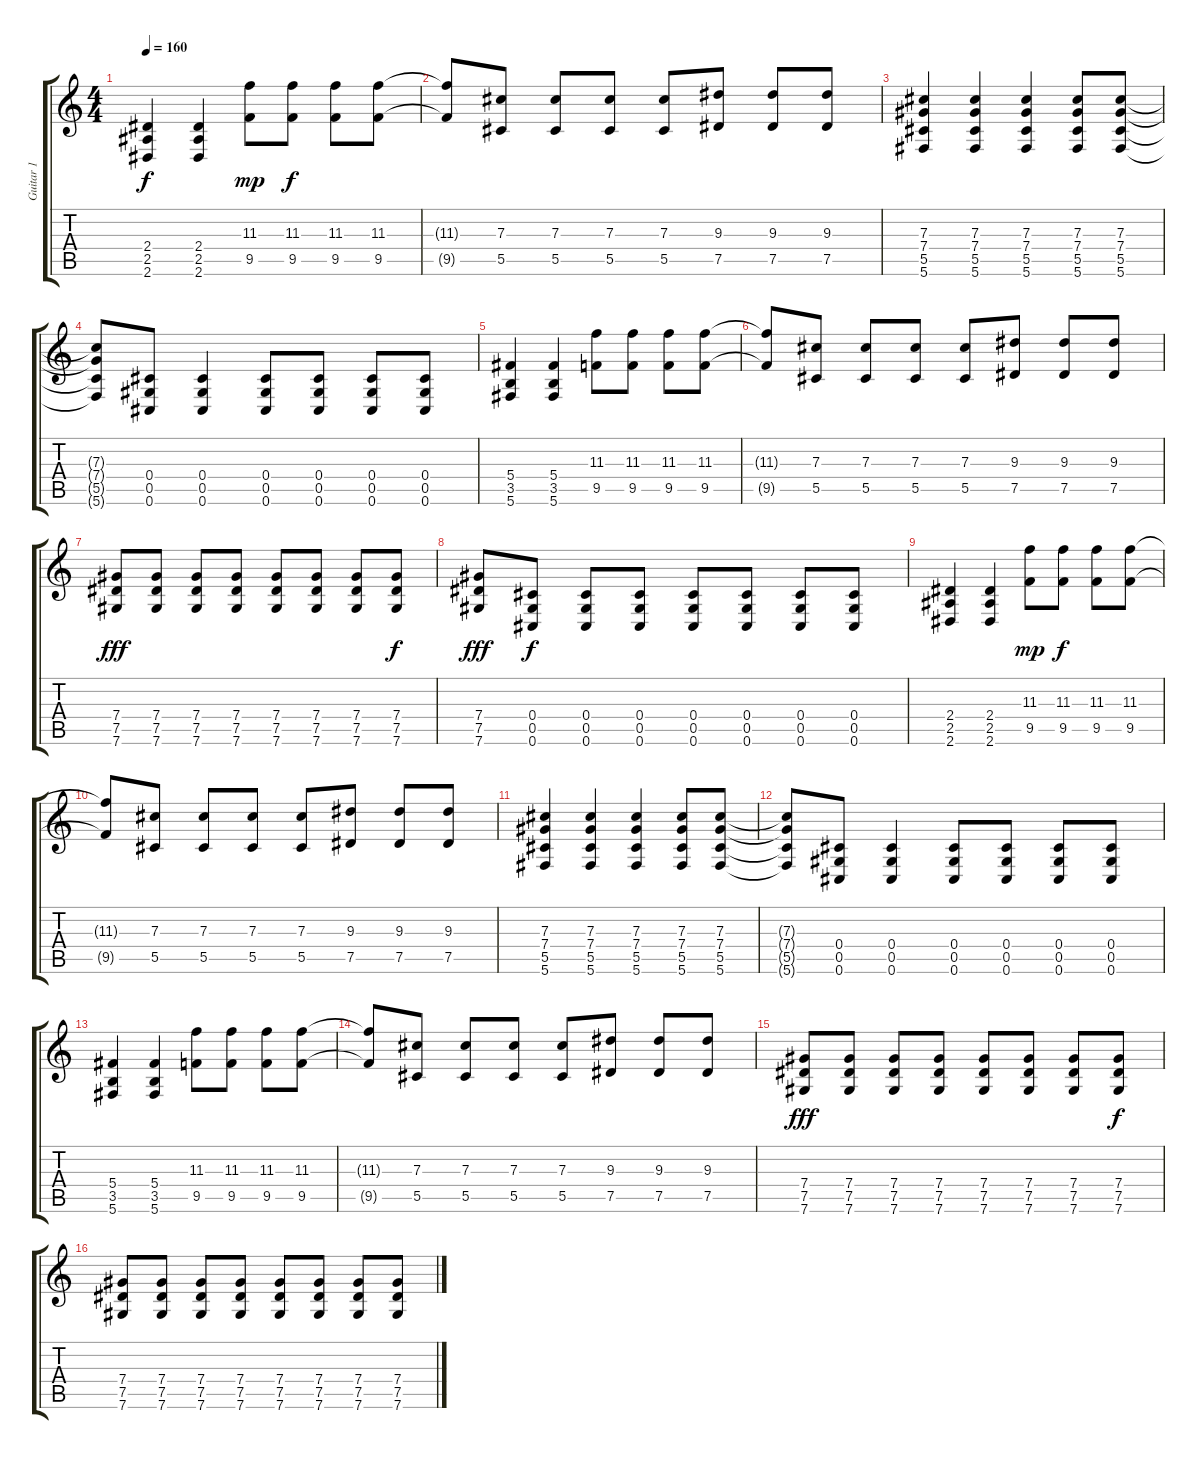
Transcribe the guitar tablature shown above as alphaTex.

\track ("Guitar 1" "Guitar 1") {instrument distortionguitar}
\staff {score tabs}
\tuning (Eb4 Bb3 Gb3 Db3 Ab2 Db2) {hide}
\ts (4 4)
\tempo 160
\clef g2
\ks c
(2.4 2.5 2.6).4{dy f} (2.4 2.5 2.6).4 (11.3 9.5).8{dy mp} (11.3 9.5).8{dy f} (11.3 9.5).8 (11.3 9.5).8 |
(11.3{t} 9.5{t}).8 (7.3 5.5).8 (7.3 5.5).8 (7.3 5.5).8 (7.3 5.5).8 (9.3 7.5).8 (9.3 7.5).8 (9.3 7.5).8 |
(7.3 7.4 5.5 5.6).4 (7.3 7.4 5.5 5.6).4 (7.3 7.4 5.5 5.6).4 (7.3 7.4 5.5 5.6).8 (7.3 7.4 5.5 5.6).8 |
(7.3{t} 7.4{t} 5.5{t} 5.6{t}).8 (0.4 0.5 0.6).8 (0.4 0.5 0.6).4 (0.4 0.5 0.6).8 (0.4 0.5 0.6).8 (0.4 0.5 0.6).8 (0.4 0.5 0.6).8 |
(5.4 3.5 5.6).4 (5.4 3.5 5.6).4 (11.3 9.5).8 (11.3 9.5).8 (11.3 9.5).8 (11.3 9.5).8 |
(11.3{t} 9.5{t}).8 (7.3 5.5).8 (7.3 5.5).8 (7.3 5.5).8 (7.3 5.5).8 (9.3 7.5).8 (9.3 7.5).8 (9.3 7.5).8 |
(7.4 7.5 7.6).8{dy fff} (7.4 7.5 7.6).8 (7.4 7.5 7.6).8 (7.4 7.5 7.6).8 (7.4 7.5 7.6).8 (7.4 7.5 7.6).8 (7.4 7.5 7.6).8 (7.4 7.5 7.6).8{dy f} |
(7.4 7.5 7.6).8{dy fff} (0.4 0.5 0.6).8{dy f} (0.4 0.5 0.6).8 (0.4 0.5 0.6).8 (0.4 0.5 0.6).8 (0.4 0.5 0.6).8 (0.4 0.5 0.6).8 (0.4 0.5 0.6).8 |
(2.4 2.5 2.6).4 (2.4 2.5 2.6).4 (11.3 9.5).8{dy mp} (11.3 9.5).8{dy f} (11.3 9.5).8 (11.3 9.5).8 |
(11.3{t} 9.5{t}).8 (7.3 5.5).8 (7.3 5.5).8 (7.3 5.5).8 (7.3 5.5).8 (9.3 7.5).8 (9.3 7.5).8 (9.3 7.5).8 |
(7.3 7.4 5.5 5.6).4 (7.3 7.4 5.5 5.6).4 (7.3 7.4 5.5 5.6).4 (7.3 7.4 5.5 5.6).8 (7.3 7.4 5.5 5.6).8 |
(7.3{t} 7.4{t} 5.5{t} 5.6{t}).8 (0.4 0.5 0.6).8 (0.4 0.5 0.6).4 (0.4 0.5 0.6).8 (0.4 0.5 0.6).8 (0.4 0.5 0.6).8 (0.4 0.5 0.6).8 |
(5.4 3.5 5.6).4 (5.4 3.5 5.6).4 (11.3 9.5).8 (11.3 9.5).8 (11.3 9.5).8 (11.3 9.5).8 |
(11.3{t} 9.5{t}).8 (7.3 5.5).8 (7.3 5.5).8 (7.3 5.5).8 (7.3 5.5).8 (9.3 7.5).8 (9.3 7.5).8 (9.3 7.5).8 |
(7.4 7.5 7.6).8{dy fff} (7.4 7.5 7.6).8 (7.4 7.5 7.6).8 (7.4 7.5 7.6).8 (7.4 7.5 7.6).8 (7.4 7.5 7.6).8 (7.4 7.5 7.6).8 (7.4 7.5 7.6).8{dy f} |
(7.4 7.5 7.6).8 (7.4 7.5 7.6).8 (7.4 7.5 7.6).8 (7.4 7.5 7.6).8 (7.4 7.5 7.6).8 (7.4 7.5 7.6).8 (7.4 7.5 7.6).8 (7.4 7.5 7.6).8
